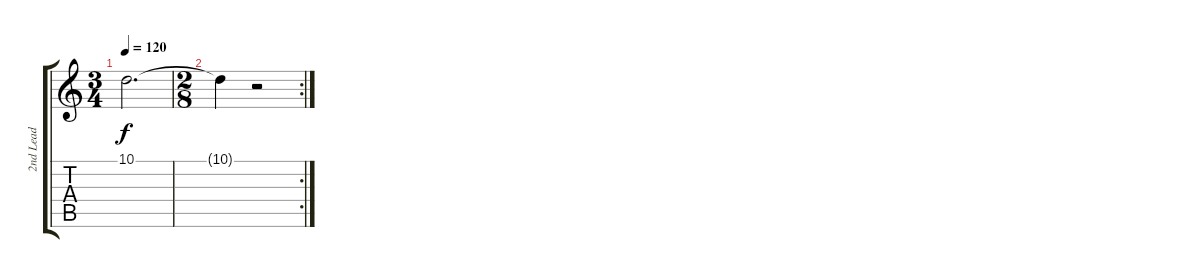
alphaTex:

\track ("2nd Lead " "2nd Lead ") {instrument tuba}
\staff {score tabs}
\tuning (E4 B3 G3 D3 A2 E2) {hide}
\ts (3 4)
\tempo 120
\clef g2
\ks c
10.1{t}.2{d dy f} |
\rc 2
\ts (2 8)
10.1{t}.4 r.2
